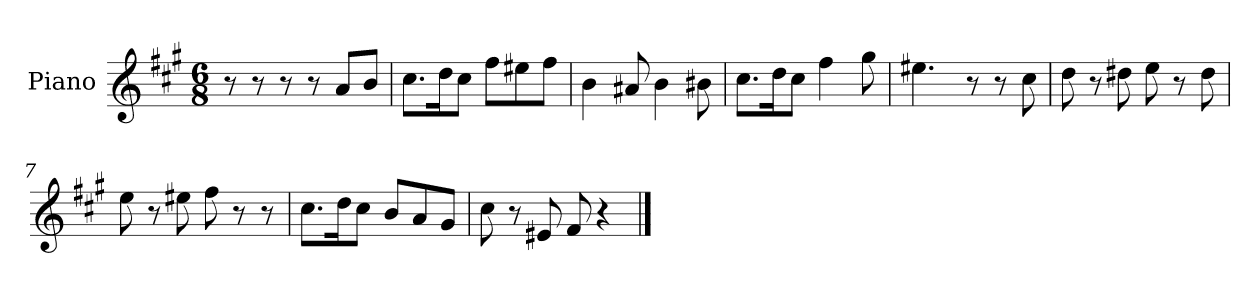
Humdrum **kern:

**kern
*part1
*staff1
*I"Piano
*I'Pno
*clefG2
*k[f#c#g#]
*f#:
*M6/8
=1
8r
8r
8r
8r
8a/L
8b/J
=2
8.cc#\L
16dd\K
8cc#\J
8ff#\L
8ee#X\
8ff#\J
=3
4b\
8a#X/
4b\
8b#X\
=4
8.cc#\L
16dd\K
8cc#\J
4ff#\
8gg#\
=5
4.ee#X\
8r
8r
8cc#\
=6
8dd\
8r
8dd#X\
8ee\
8r
8dd#\
=7
8ee\
8r
8ee#X\
8ff#\
8r
8r
=8
8.cc#\L
16dd\K
8cc#\J
8b/L
8a/
8g#/J
=9
8cc#\
8r
8e#X/
8f#/
4r
==
*-
